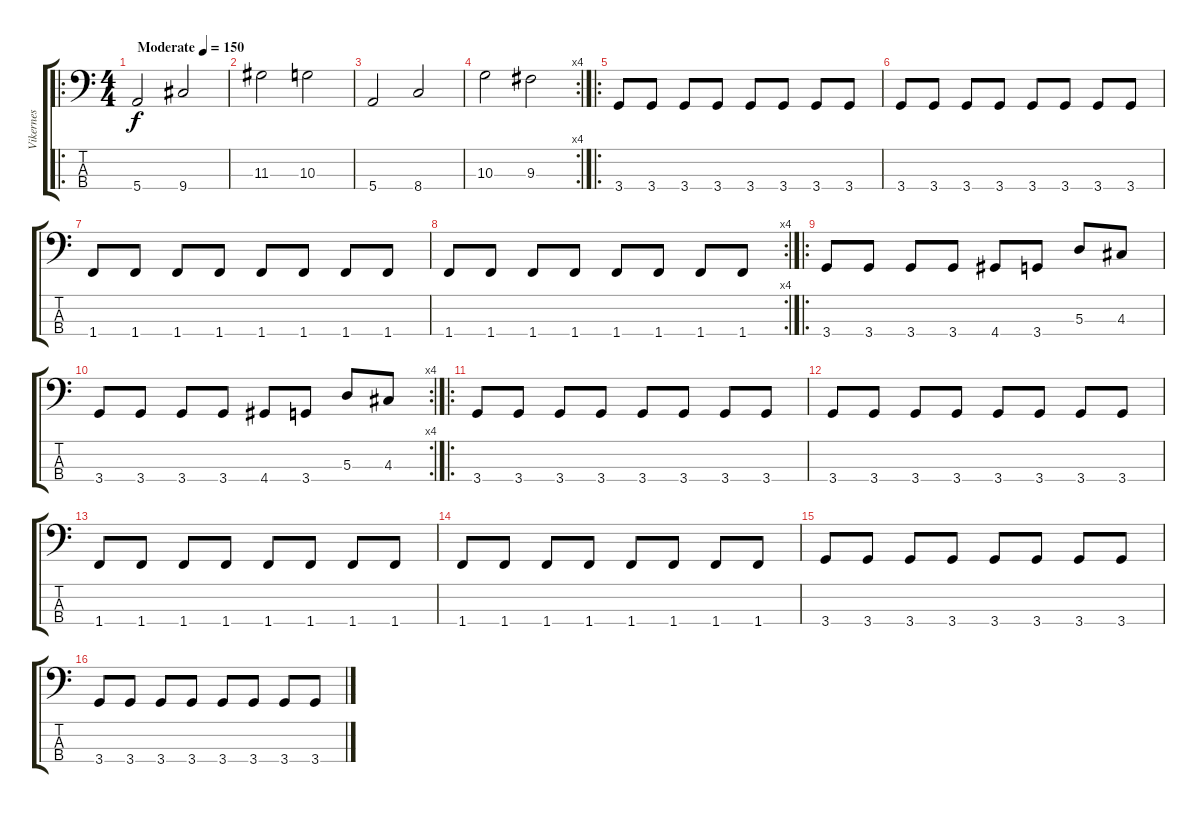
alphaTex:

\track ("Vikernes" "Vikernes") {instrument electricbassfinger}
\staff {score tabs}
\tuning (G2 D2 A1 E1) {hide}
\ro
\ts (4 4)
\tempo (150 "Moderate")
\clef f4
\ks c
5.4.2{dy f instrument electricbassfinger} 9.4.2 |
11.3.2 10.3.2 |
5.4.2 8.4.2 |
\rc 4
10.3.2 9.3.2 |
\ro
3.4.8 3.4.8 3.4.8 3.4.8 3.4.8 3.4.8 3.4.8 3.4.8 |
3.4.8 3.4.8 3.4.8 3.4.8 3.4.8 3.4.8 3.4.8 3.4.8 |
1.4.8 1.4.8 1.4.8 1.4.8 1.4.8 1.4.8 1.4.8 1.4.8 |
\rc 4
1.4.8 1.4.8 1.4.8 1.4.8 1.4.8 1.4.8 1.4.8 1.4.8 |
\ro
3.4.8 3.4.8 3.4.8 3.4.8 4.4.8 3.4.8 5.3.8 4.3.8 |
\rc 4
3.4.8 3.4.8 3.4.8 3.4.8 4.4.8 3.4.8 5.3.8 4.3.8 |
\ro
3.4.8 3.4.8 3.4.8 3.4.8 3.4.8 3.4.8 3.4.8 3.4.8 |
3.4.8 3.4.8 3.4.8 3.4.8 3.4.8 3.4.8 3.4.8 3.4.8 |
1.4.8 1.4.8 1.4.8 1.4.8 1.4.8 1.4.8 1.4.8 1.4.8 |
1.4.8 1.4.8 1.4.8 1.4.8 1.4.8 1.4.8 1.4.8 1.4.8 |
3.4.8 3.4.8 3.4.8 3.4.8 3.4.8 3.4.8 3.4.8 3.4.8 |
3.4.8 3.4.8 3.4.8 3.4.8 3.4.8 3.4.8 3.4.8 3.4.8
